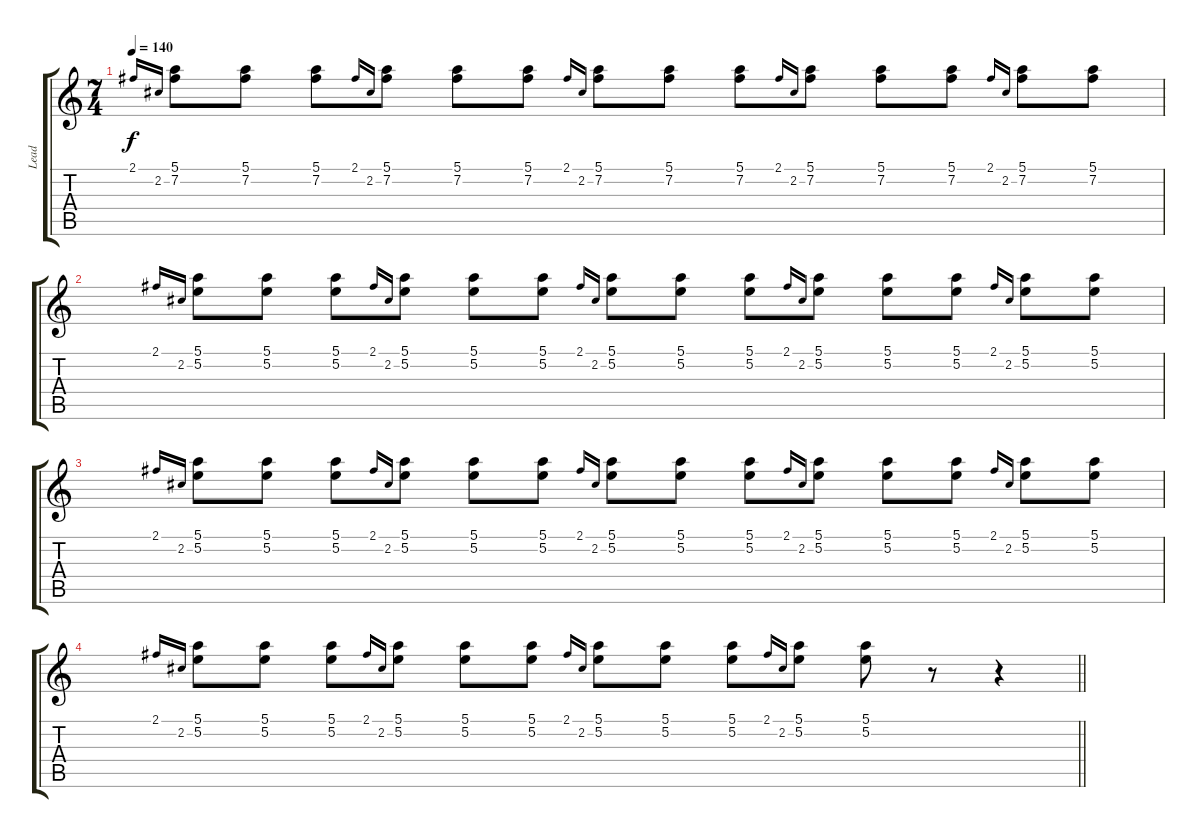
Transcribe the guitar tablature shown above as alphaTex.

\track ("Lead" "Lead") {instrument distortionguitar}
\staff {score tabs}
\tuning (E4 B3 G3 D3 A2 E2) {hide}
\ts (7 4)
\tempo 140
\clef g2
\ks c
2.1.16{gr onbeat dy f} 2.2.16{gr onbeat} (5.1 7.2).8 (5.1 7.2).8 (5.1 7.2).8 2.1.16{gr onbeat} 2.2.16{gr onbeat} (5.1 7.2).8 (5.1 7.2).8 (5.1 7.2).8 2.1.16{gr onbeat} 2.2.16{gr onbeat} (5.1 7.2).8 (5.1 7.2).8 (5.1 7.2).8 2.1.16{gr onbeat} 2.2.16{gr onbeat} (5.1 7.2).8 (5.1 7.2).8 (5.1 7.2).8 2.1.16{gr onbeat} 2.2.16{gr onbeat} (5.1 7.2).8 (5.1 7.2).8 |
2.1.16{gr onbeat} 2.2.16{gr onbeat} (5.1 5.2).8 (5.1 5.2).8 (5.1 5.2).8 2.1.16{gr onbeat} 2.2.16{gr onbeat} (5.1 5.2).8 (5.1 5.2).8 (5.1 5.2).8 2.1.16{gr onbeat} 2.2.16{gr onbeat} (5.1 5.2).8 (5.1 5.2).8 (5.1 5.2).8 2.1.16{gr onbeat} 2.2.16{gr onbeat} (5.1 5.2).8 (5.1 5.2).8 (5.1 5.2).8 2.1.16{gr onbeat} 2.2.16{gr onbeat} (5.1 5.2).8 (5.1 5.2).8 |
2.1.16{gr onbeat} 2.2.16{gr onbeat} (5.1 5.2).8 (5.1 5.2).8 (5.1 5.2).8 2.1.16{gr onbeat} 2.2.16{gr onbeat} (5.1 5.2).8 (5.1 5.2).8 (5.1 5.2).8 2.1.16{gr onbeat} 2.2.16{gr onbeat} (5.1 5.2).8 (5.1 5.2).8 (5.1 5.2).8 2.1.16{gr onbeat} 2.2.16{gr onbeat} (5.1 5.2).8 (5.1 5.2).8 (5.1 5.2).8 2.1.16{gr onbeat} 2.2.16{gr onbeat} (5.1 5.2).8 (5.1 5.2).8 |
\barLineRight lightlight
2.1.16{gr onbeat} 2.2.16{gr onbeat} (5.1 5.2).8 (5.1 5.2).8 (5.1 5.2).8 2.1.16{gr onbeat} 2.2.16{gr onbeat} (5.1 5.2).8 (5.1 5.2).8 (5.1 5.2).8 2.1.16{gr onbeat} 2.2.16{gr onbeat} (5.1 5.2).8 (5.1 5.2).8 (5.1 5.2).8 2.1.16{gr onbeat} 2.2.16{gr onbeat} (5.1 5.2).8 (5.1 5.2).8 r.8 r.4
